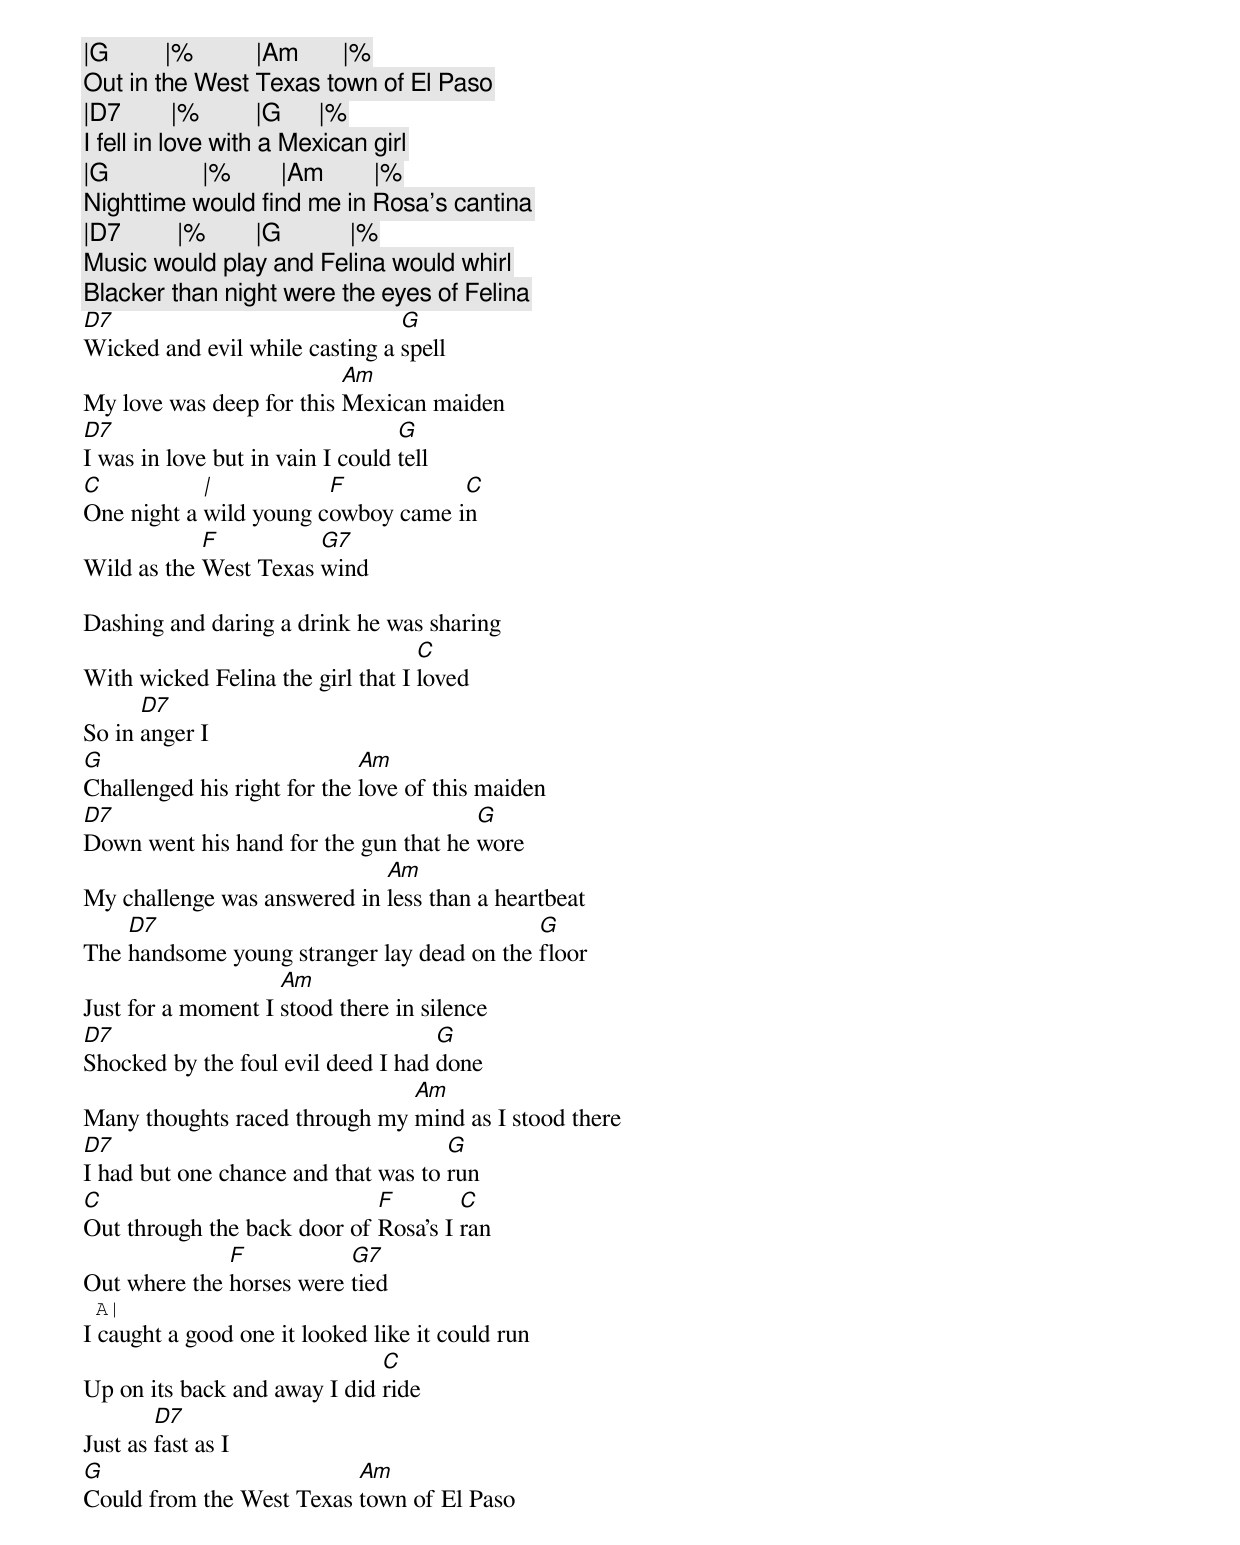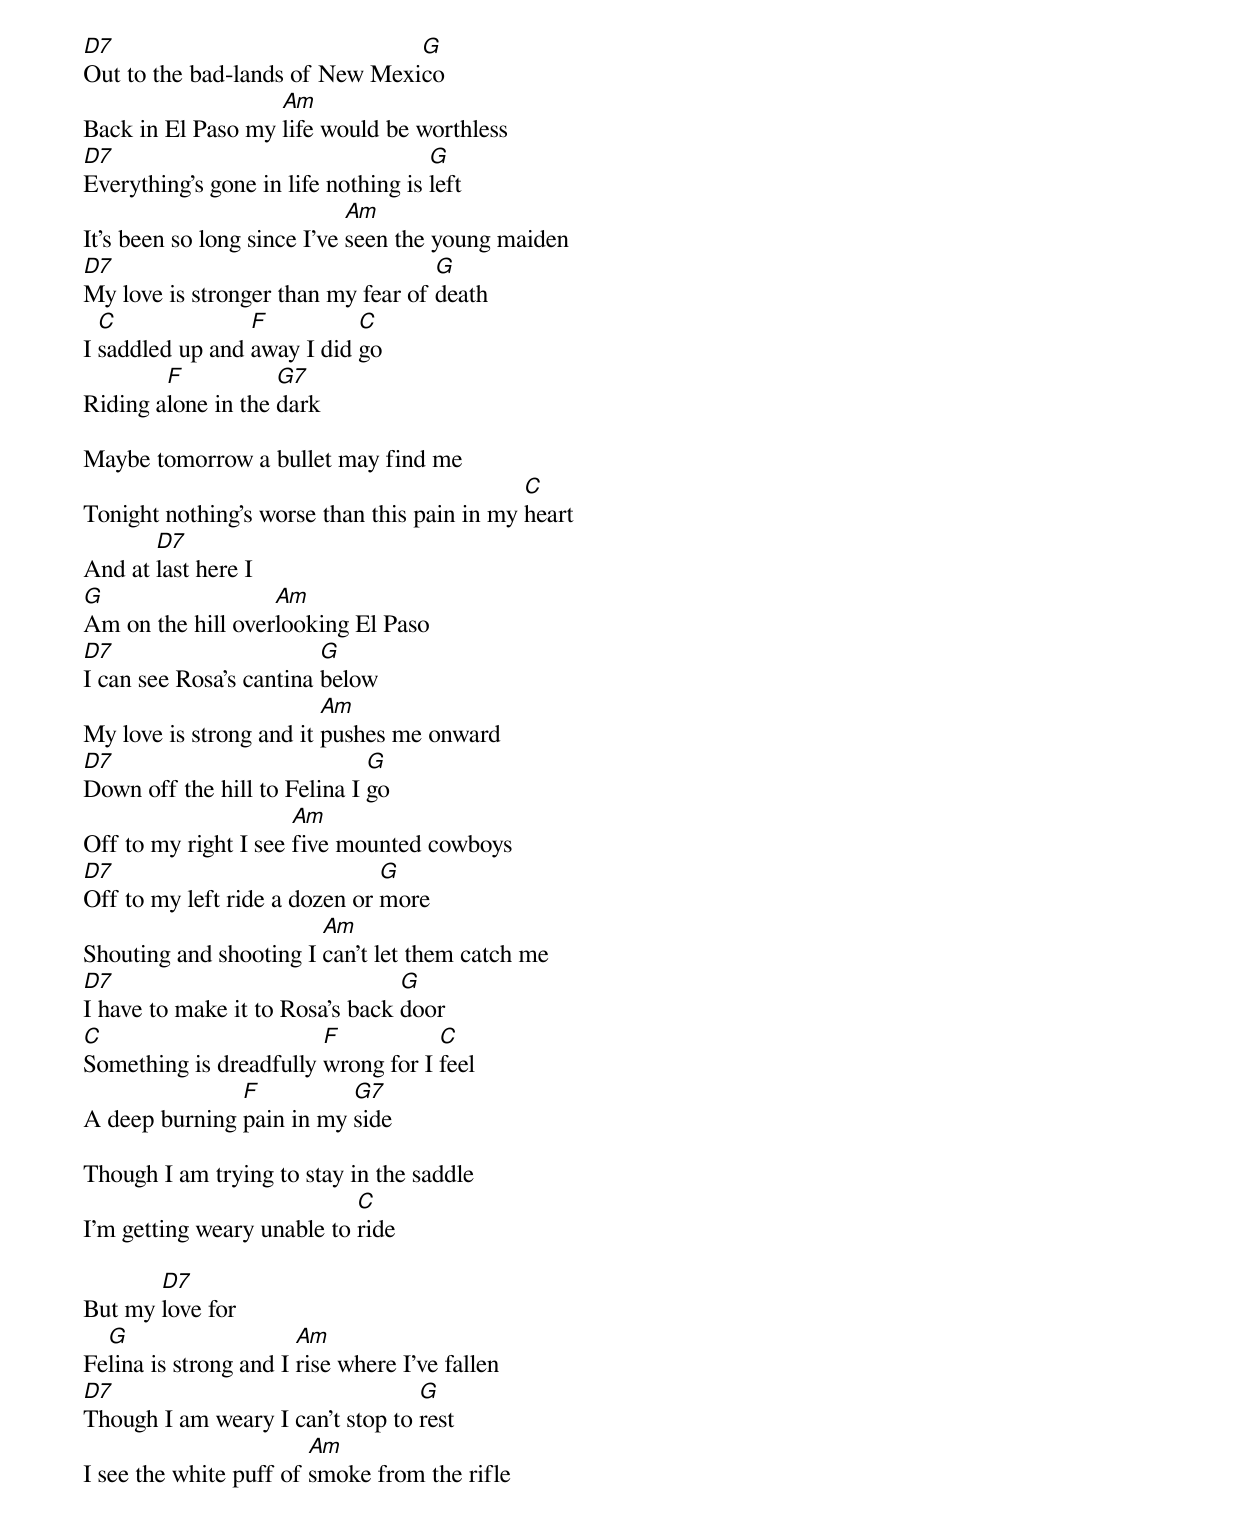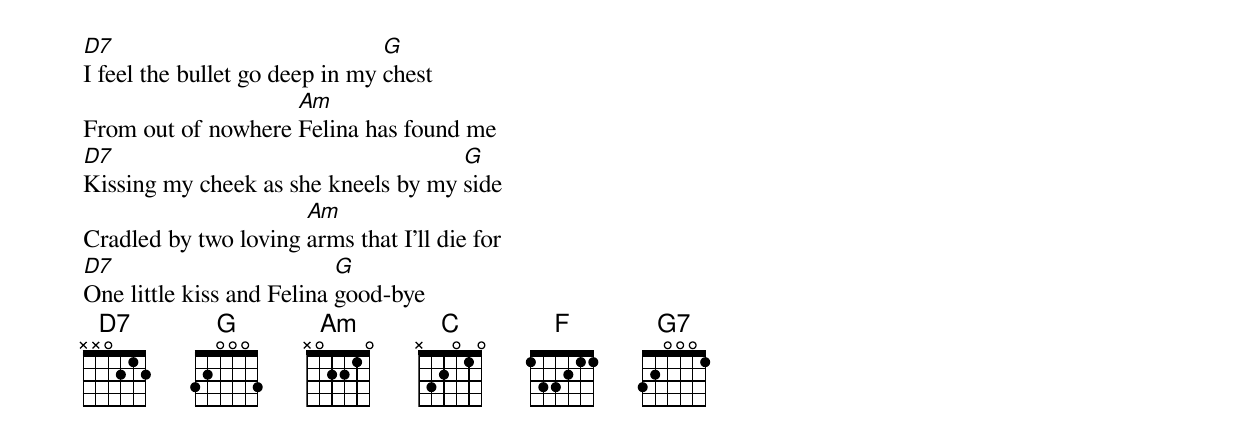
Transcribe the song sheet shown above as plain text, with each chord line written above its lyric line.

TITLE:El Paso,DUR:,BPM:210,BEATS:3,KEY:G,QUAL:Raw,ARTIST:Marty Robbins,GENRE:Unknown,STYLE:Unknown,HITyear:Unknown
|G         |%          |Am       |%
Out in the West Texas town of El Paso
|D7        |%         |G      |%
I fell in love with a Mexican girl
|G               |%        |Am        |%
Nighttime would find me in Rosa's cantina
|D7         |%        |G           |%
Music would play and Felina would whirl
Blacker than night were the eyes of Felina
D7                              G
Wicked and evil while casting a spell
                          Am
My love was deep for this Mexican maiden
D7                                G
I was in love but in vain I could tell
C           |           F           C
One night a wild young cowboy came in
            F          G7
Wild as the West Texas wind

Dashing and daring a drink he was sharing
                                   C
With wicked Felina the girl that I loved
      D7
So in anger I
G                            Am
Challenged his right for the love of this maiden
D7                                     G
Down went his hand for the gun that he wore
                             Am
My challenge was answered in less than a heartbeat
    D7                                      G
The handsome young stranger lay dead on the floor
                    Am
Just for a moment I stood there in silence
D7                                  G
Shocked by the foul evil deed I had done
                               Am
Many thoughts raced through my mind as I stood there
D7                                   G
I had but one chance and that was to run
C                            F        C
Out through the back door of Rosa's I ran
              F           G7
Out where the horses were tied
 A|
I caught a good one it looked like it could run
                              C
Up on its back and away I did ride
        D7
Just as fast as I
G                         Am
Could from the West Texas town of El Paso
D7                              G
Out to the bad-lands of New Mexico
                   Am
Back in El Paso my life would be worthless
D7                                   G
Everything's gone in life nothing is left
                             Am
It's been so long since I've seen the young maiden
D7                                  G
My love is stronger than my fear of death
  C              F          C
I saddled up and away I did go
        F           G7
Riding alone in the dark

Maybe tomorrow a bullet may find me
                                             C
Tonight nothing's worse than this pain in my heart
       D7
And at last here I
G                  Am
Am on the hill overlooking El Paso
D7                       G
I can see Rosa's cantina below
                         Am
My love is strong and it pushes me onward
D7                            G
Down off the hill to Felina I go
                      Am
Off to my right I see five mounted cowboys
D7                             G
Off to my left ride a dozen or more
                        Am
Shouting and shooting I can't let them catch me
D7                               G
I have to make it to Rosa's back door
C                       F           C
Something is dreadfully wrong for I feel
               F          G7
A deep burning pain in my side

Though I am trying to stay in the saddle
                            C
I'm getting weary unable to ride

       D7
But my love for
  G                    Am
Felina is strong and I rise where I've fallen
D7                                G
Though I am weary I can't stop to rest
                        Am
I see the white puff of smoke from the rifle
D7                              G
I feel the bullet go deep in my chest
                    Am
From out of nowhere Felina has found me
D7                                   G
Kissing my cheek as she kneels by my side
                      Am
Cradled by two loving arms that I'll die for
D7                         G
One little kiss and Felina good-bye
